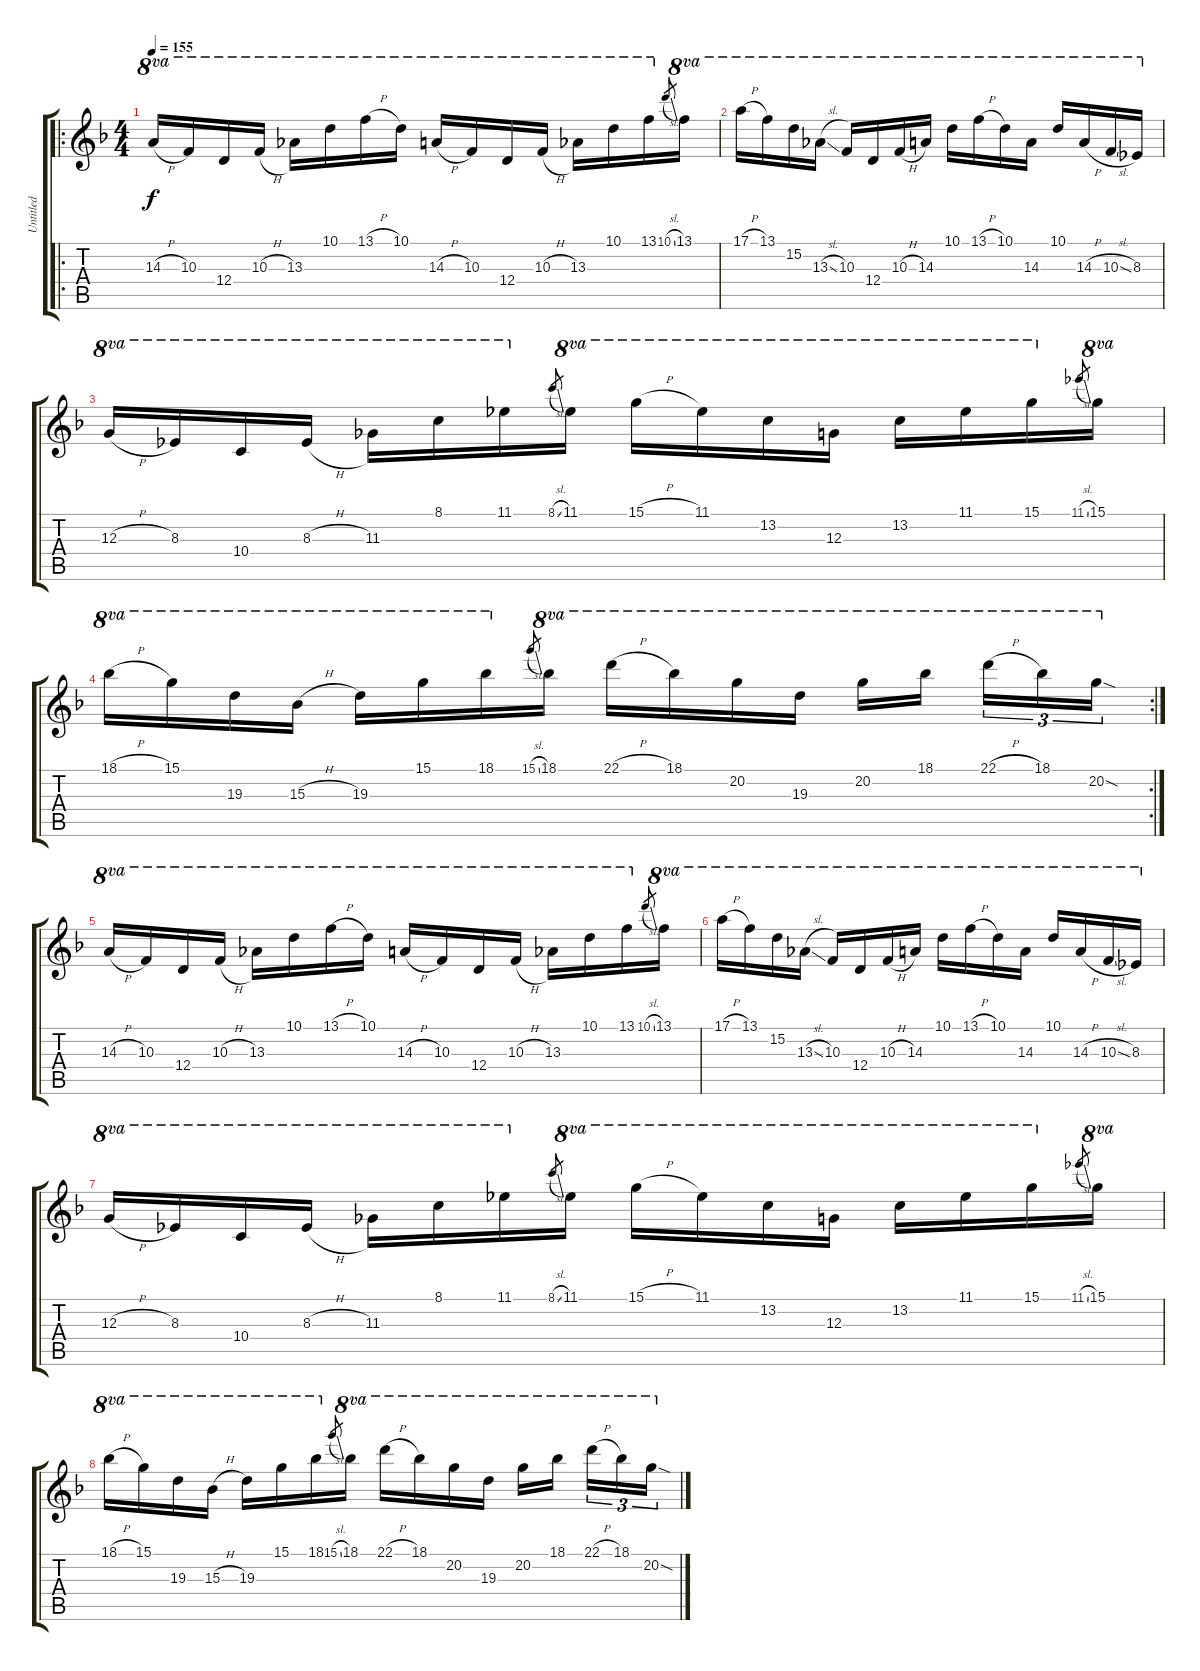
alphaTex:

\track ("Untitled" "Untitled") {instrument overdrivenguitar}
\staff {score tabs}
\tuning (E4 B3 G3 D3 A2 E2) {hide}
\ro
\ts (4 4)
\tempo 155
\clef g2
\ks f
14.3{h}.16{ot 8va dy f instrument overdrivenguitar} 10.3.16{ot 8va} 12.4.16{ot 8va} 10.3{h}.16{ot 8va} 13.3.16{ot 8va} 10.1.16{ot 8va} 13.1{h}.16{ot 8va} 10.1.16{ot 8va} 14.3{h}.16{ot 8va} 10.3.16{ot 8va} 12.4.16{ot 8va} 10.3{h}.16{ot 8va} 13.3.16{ot 8va} 10.1.16{ot 8va} 13.1.16{ot 8va} 10.1{sl}.8{gr} 13.1.16{ot 8va} |
17.1{h}.16{ot 8va} 13.1.16{ot 8va} 15.2.16{ot 8va} 13.3{sl}.16{ot 8va} 10.3.16{ot 8va} 12.4.16{ot 8va} 10.3{h}.16{ot 8va} 14.3.16{ot 8va} 10.1.16{ot 8va} 13.1{h}.16{ot 8va} 10.1.16{ot 8va} 14.3.16{ot 8va} 10.1.16{ot 8va} 14.3{h}.16{ot 8va} 10.3{sl}.16{ot 8va} 8.3.16{ot 8va} |
12.3{h}.16{ot 8va} 8.3.16{ot 8va} 10.4.16{ot 8va} 8.3{h}.16{ot 8va} 11.3.16{ot 8va} 8.1.16{ot 8va} 11.1.16{ot 8va} 8.1{sl}.8{gr} 11.1.16{ot 8va} 15.1{h}.16{ot 8va} 11.1.16{ot 8va} 13.2.16{ot 8va} 12.3.16{ot 8va} 13.2.16{ot 8va} 11.1.16{ot 8va} 15.1.16{ot 8va} 11.1{sl}.8{gr} 15.1.16{ot 8va} |
\rc 2
18.1{h}.16{ot 8va} 15.1.16{ot 8va} 19.3.16{ot 8va} 15.3{h}.16{ot 8va} 19.3.16{ot 8va} 15.1.16{ot 8va} 18.1.16{ot 8va} 15.1{sl}.8{gr} 18.1.16{ot 8va} 22.1{h}.16{ot 8va} 18.1.16{ot 8va} 20.2.16{ot 8va} 19.3.16{ot 8va} 20.2.16{ot 8va} 18.1.16{ot 8va beam splitsecondary} 22.1{h}.16{tu (3 2) ot 8va} 18.1.16{tu (3 2) ot 8va} 20.2{sod}.16{tu (3 2) ot 8va} |
14.3{h}.16{ot 8va} 10.3.16{ot 8va} 12.4.16{ot 8va} 10.3{h}.16{ot 8va} 13.3.16{ot 8va} 10.1.16{ot 8va} 13.1{h}.16{ot 8va} 10.1.16{ot 8va} 14.3{h}.16{ot 8va} 10.3.16{ot 8va} 12.4.16{ot 8va} 10.3{h}.16{ot 8va} 13.3.16{ot 8va} 10.1.16{ot 8va} 13.1.16{ot 8va} 10.1{sl}.8{gr} 13.1.16{ot 8va} |
17.1{h}.16{ot 8va} 13.1.16{ot 8va} 15.2.16{ot 8va} 13.3{sl}.16{ot 8va} 10.3.16{ot 8va} 12.4.16{ot 8va} 10.3{h}.16{ot 8va} 14.3.16{ot 8va} 10.1.16{ot 8va} 13.1{h}.16{ot 8va} 10.1.16{ot 8va} 14.3.16{ot 8va} 10.1.16{ot 8va} 14.3{h}.16{ot 8va} 10.3{sl}.16{ot 8va} 8.3.16{ot 8va} |
12.3{h}.16{ot 8va} 8.3.16{ot 8va} 10.4.16{ot 8va} 8.3{h}.16{ot 8va} 11.3.16{ot 8va} 8.1.16{ot 8va} 11.1.16{ot 8va} 8.1{sl}.8{gr} 11.1.16{ot 8va} 15.1{h}.16{ot 8va} 11.1.16{ot 8va} 13.2.16{ot 8va} 12.3.16{ot 8va} 13.2.16{ot 8va} 11.1.16{ot 8va} 15.1.16{ot 8va} 11.1{sl}.8{gr} 15.1.16{ot 8va} |
18.1{h}.16{ot 8va} 15.1.16{ot 8va} 19.3.16{ot 8va} 15.3{h}.16{ot 8va} 19.3.16{ot 8va} 15.1.16{ot 8va} 18.1.16{ot 8va} 15.1{sl}.8{gr} 18.1.16{ot 8va} 22.1{h}.16{ot 8va} 18.1.16{ot 8va} 20.2.16{ot 8va} 19.3.16{ot 8va} 20.2.16{ot 8va} 18.1.16{ot 8va beam splitsecondary} 22.1{h}.16{tu (3 2) ot 8va} 18.1.16{tu (3 2) ot 8va} 20.2{sod}.16{tu (3 2) ot 8va}
